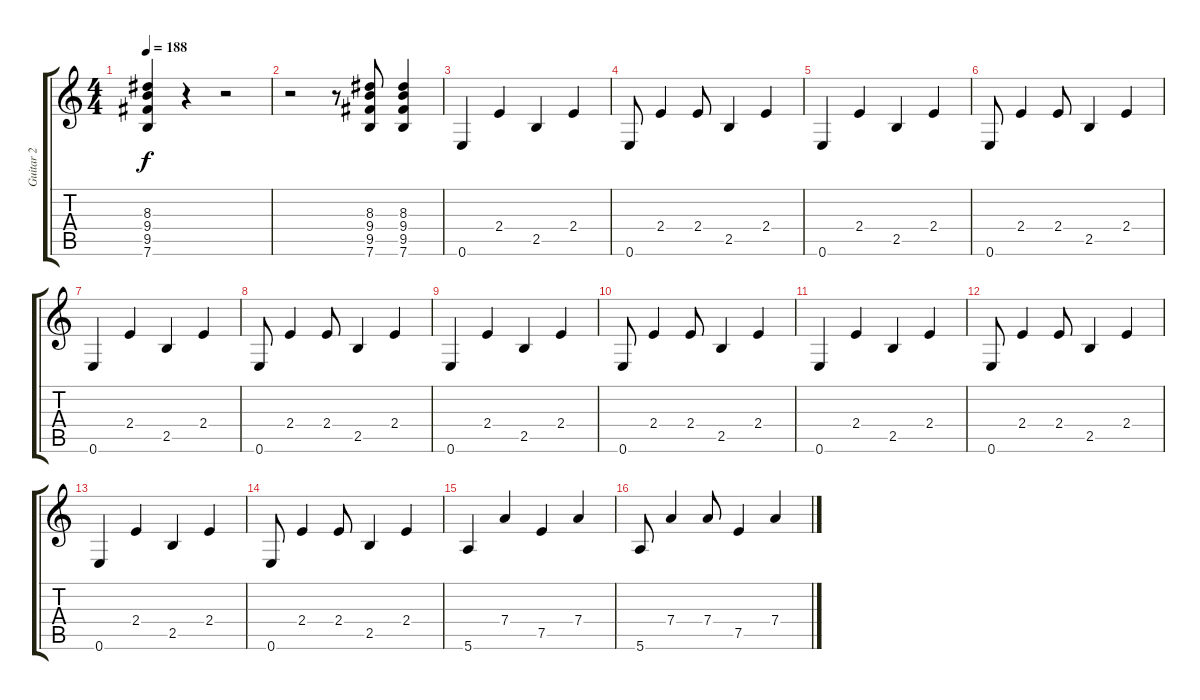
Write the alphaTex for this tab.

\track ("Guitar 2" "Guitar 2") {instrument electricguitarclean}
\staff {score tabs}
\tuning (E4 B3 G3 D3 A2 E2) {hide}
\ts (4 4)
\tempo 188
\clef g2
\ks c
(8.3 9.4 9.5 7.6).4{dy f} r.4 r.2 |
r.2 r.8 (8.3 9.4 9.5 7.6).8 (8.3 9.4 9.5 7.6).4 |
0.6.4 2.4.4 2.5.4 2.4.4 |
0.6.8 2.4.4 2.4.8 2.5.4 2.4.4 |
0.6.4 2.4.4 2.5.4 2.4.4 |
0.6.8 2.4.4 2.4.8 2.5.4 2.4.4 |
0.6.4 2.4.4 2.5.4 2.4.4 |
0.6.8 2.4.4 2.4.8 2.5.4 2.4.4 |
0.6.4 2.4.4 2.5.4 2.4.4 |
0.6.8 2.4.4 2.4.8 2.5.4 2.4.4 |
0.6.4 2.4.4 2.5.4 2.4.4 |
0.6.8 2.4.4 2.4.8 2.5.4 2.4.4 |
0.6.4 2.4.4 2.5.4 2.4.4 |
0.6.8 2.4.4 2.4.8 2.5.4 2.4.4 |
5.6.4 7.4.4 7.5.4 7.4.4 |
5.6.8 7.4.4 7.4.8 7.5.4 7.4.4
